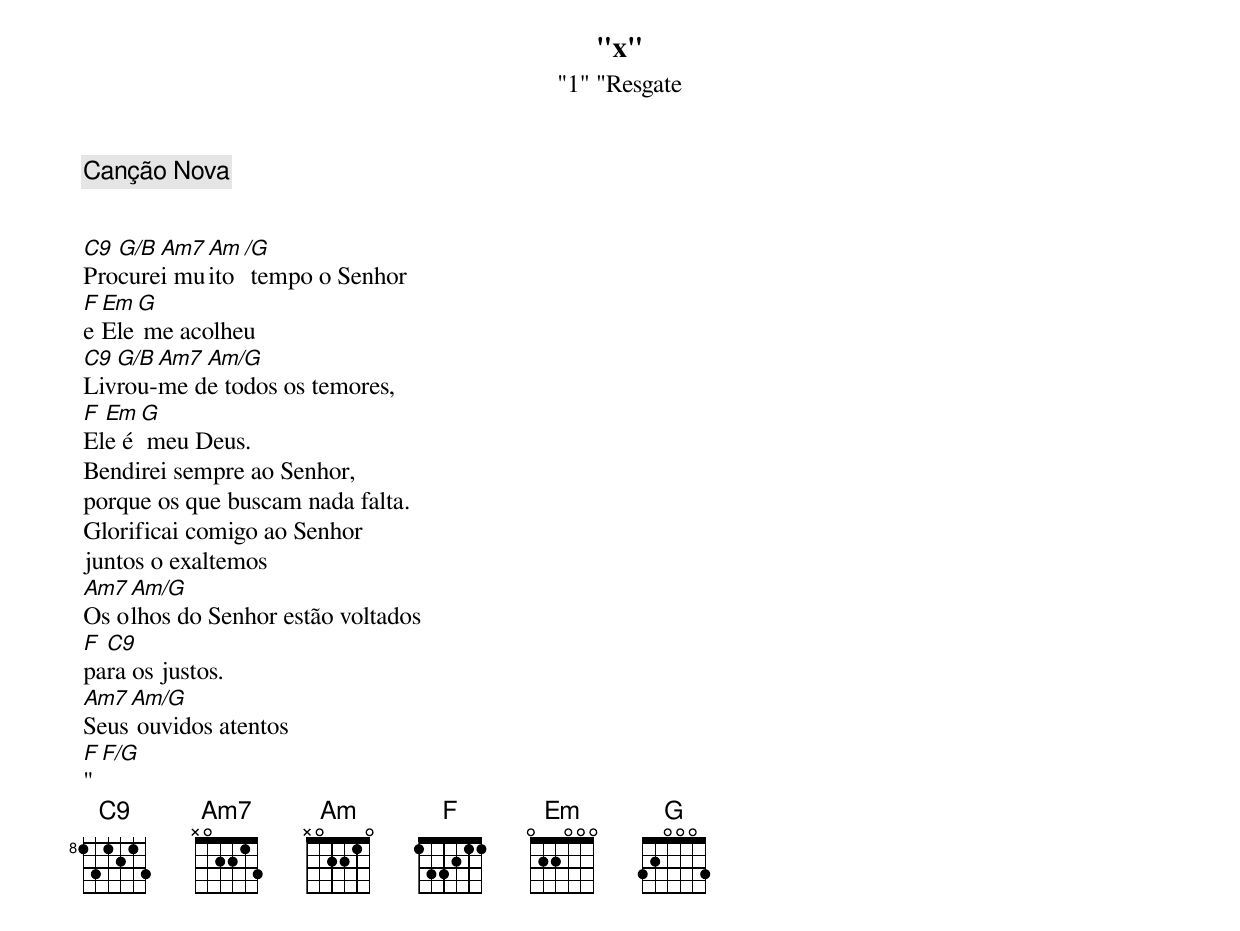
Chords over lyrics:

"x"
"1" "Resgate
Canção Nova


C9 G/B Am7 Am /G
Procurei muito tempo o Senhor
F Em G
e Ele me acolheu
C9 G/B Am7 Am/G
Livrou-me de todos os temores,
F Em G
Ele é meu Deus.
Bendirei sempre ao Senhor,
porque os que buscam nada falta.
Glorificai comigo ao Senhor
juntos o exaltemos
Am7 Am/G
Os olhos do Senhor estão voltados
F C9
para os justos.
Am7 Am/G
Seus ouvidos atentos
F F/G
"
